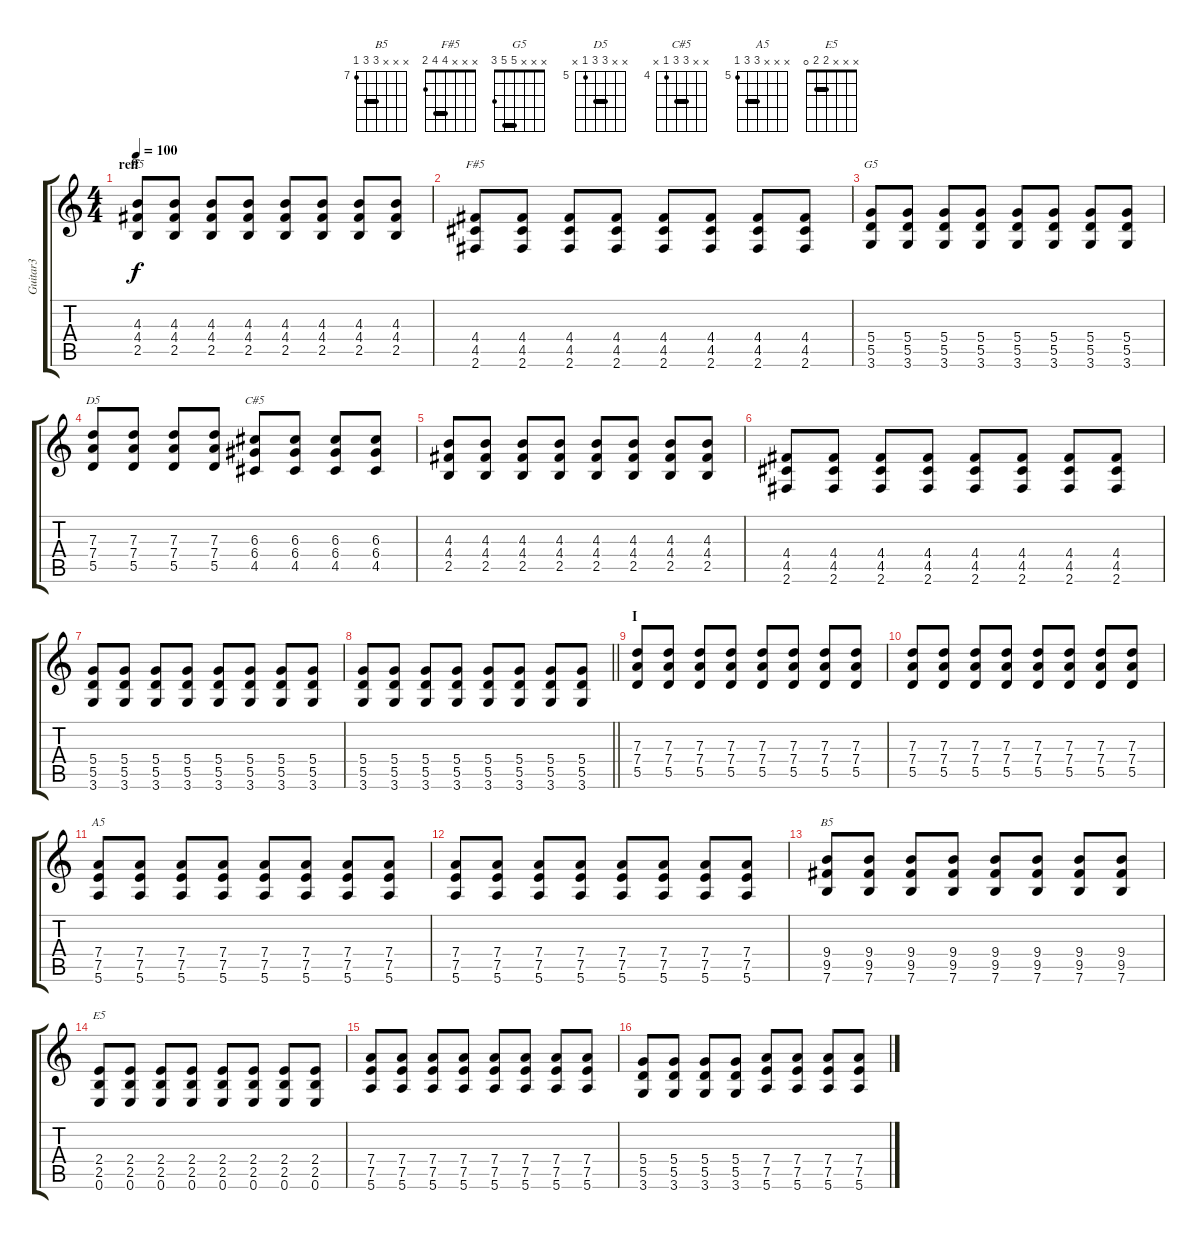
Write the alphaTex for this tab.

\track ("Guitar3" "Guitar3") {instrument distortionguitar}
\staff {score tabs}
\tuning (E4 B3 G3 D3 A2 E2) {hide}
\chord ("B5" x x 4 4 2 x) {barre 4}
\chord ("F#5" x x x 4 4 2) {barre 4}
\chord ("G5" x x x 5 5 3) {barre 5}
\chord ("D5" x x 7 7 5 x) {firstfret 5 barre 7}
\chord ("C#5" x x 6 6 4 x) {firstfret 4 barre 6}
\chord ("A5" x x x 7 7 5) {firstfret 5 barre 7}
\chord ("B5" x x x 9 9 7) {firstfret 7 barre 9}
\chord ("E5" x x x 2 2 0) {barre 2}
\ts (4 4)
\section ("" "reff")
\tempo 100
\clef g2
\ks c
(4.3 4.4 2.5).8{ch "B5" dy f} (4.3 4.4 2.5).8 (4.3 4.4 2.5).8 (4.3 4.4 2.5).8 (4.3 4.4 2.5).8 (4.3 4.4 2.5).8 (4.3 4.4 2.5).8 (4.3 4.4 2.5).8 |
(4.4 4.5 2.6).8{ch "F#5"} (4.4 4.5 2.6).8 (4.4 4.5 2.6).8 (4.4 4.5 2.6).8 (4.4 4.5 2.6).8 (4.4 4.5 2.6).8 (4.4 4.5 2.6).8 (4.4 4.5 2.6).8 |
(5.4 5.5 3.6).8{ch "G5"} (5.4 5.5 3.6).8 (5.4 5.5 3.6).8 (5.4 5.5 3.6).8 (5.4 5.5 3.6).8 (5.4 5.5 3.6).8 (5.4 5.5 3.6).8 (5.4 5.5 3.6).8 |
(7.3 7.4 5.5).8{ch "D5"} (7.3 7.4 5.5).8 (7.3 7.4 5.5).8 (7.3 7.4 5.5).8 (6.3 6.4 4.5).8{ch "C#5"} (6.3 6.4 4.5).8 (6.3 6.4 4.5).8 (6.3 6.4 4.5).8 |
(4.3 4.4 2.5).8 (4.3 4.4 2.5).8 (4.3 4.4 2.5).8 (4.3 4.4 2.5).8 (4.3 4.4 2.5).8 (4.3 4.4 2.5).8 (4.3 4.4 2.5).8 (4.3 4.4 2.5).8 |
(4.4 4.5 2.6).8 (4.4 4.5 2.6).8 (4.4 4.5 2.6).8 (4.4 4.5 2.6).8 (4.4 4.5 2.6).8 (4.4 4.5 2.6).8 (4.4 4.5 2.6).8 (4.4 4.5 2.6).8 |
(5.4 5.5 3.6).8 (5.4 5.5 3.6).8 (5.4 5.5 3.6).8 (5.4 5.5 3.6).8 (5.4 5.5 3.6).8 (5.4 5.5 3.6).8 (5.4 5.5 3.6).8 (5.4 5.5 3.6).8 |
\barLineRight lightlight
(5.4 5.5 3.6).8 (5.4 5.5 3.6).8 (5.4 5.5 3.6).8 (5.4 5.5 3.6).8 (5.4 5.5 3.6).8 (5.4 5.5 3.6).8 (5.4 5.5 3.6).8 (5.4 5.5 3.6).8 |
\section ("" "I")
(7.3 7.4 5.5).8 (7.3 7.4 5.5).8 (7.3 7.4 5.5).8 (7.3 7.4 5.5).8 (7.3 7.4 5.5).8 (7.3 7.4 5.5).8 (7.3 7.4 5.5).8 (7.3 7.4 5.5).8 |
(7.3 7.4 5.5).8 (7.3 7.4 5.5).8 (7.3 7.4 5.5).8 (7.3 7.4 5.5).8 (7.3 7.4 5.5).8 (7.3 7.4 5.5).8 (7.3 7.4 5.5).8 (7.3 7.4 5.5).8 |
(7.4 7.5 5.6).8{ch "A5"} (7.4 7.5 5.6).8 (7.4 7.5 5.6).8 (7.4 7.5 5.6).8 (7.4 7.5 5.6).8 (7.4 7.5 5.6).8 (7.4 7.5 5.6).8 (7.4 7.5 5.6).8 |
(7.4 7.5 5.6).8 (7.4 7.5 5.6).8 (7.4 7.5 5.6).8 (7.4 7.5 5.6).8 (7.4 7.5 5.6).8 (7.4 7.5 5.6).8 (7.4 7.5 5.6).8 (7.4 7.5 5.6).8 |
(9.4 9.5 7.6).8{ch "B5"} (9.4 9.5 7.6).8 (9.4 9.5 7.6).8 (9.4 9.5 7.6).8 (9.4 9.5 7.6).8 (9.4 9.5 7.6).8 (9.4 9.5 7.6).8 (9.4 9.5 7.6).8 |
(2.4 2.5 0.6).8{ch "E5"} (2.4 2.5 0.6).8 (2.4 2.5 0.6).8 (2.4 2.5 0.6).8 (2.4 2.5 0.6).8 (2.4 2.5 0.6).8 (2.4 2.5 0.6).8 (2.4 2.5 0.6).8 |
(7.4 7.5 5.6).8 (7.4 7.5 5.6).8 (7.4 7.5 5.6).8 (7.4 7.5 5.6).8 (7.4 7.5 5.6).8 (7.4 7.5 5.6).8 (7.4 7.5 5.6).8 (7.4 7.5 5.6).8 |
(5.4 5.5 3.6).8 (5.4 5.5 3.6).8 (5.4 5.5 3.6).8 (5.4 5.5 3.6).8 (7.4 7.5 5.6).8 (7.4 7.5 5.6).8 (7.4 7.5 5.6).8 (7.4 7.5 5.6).8
